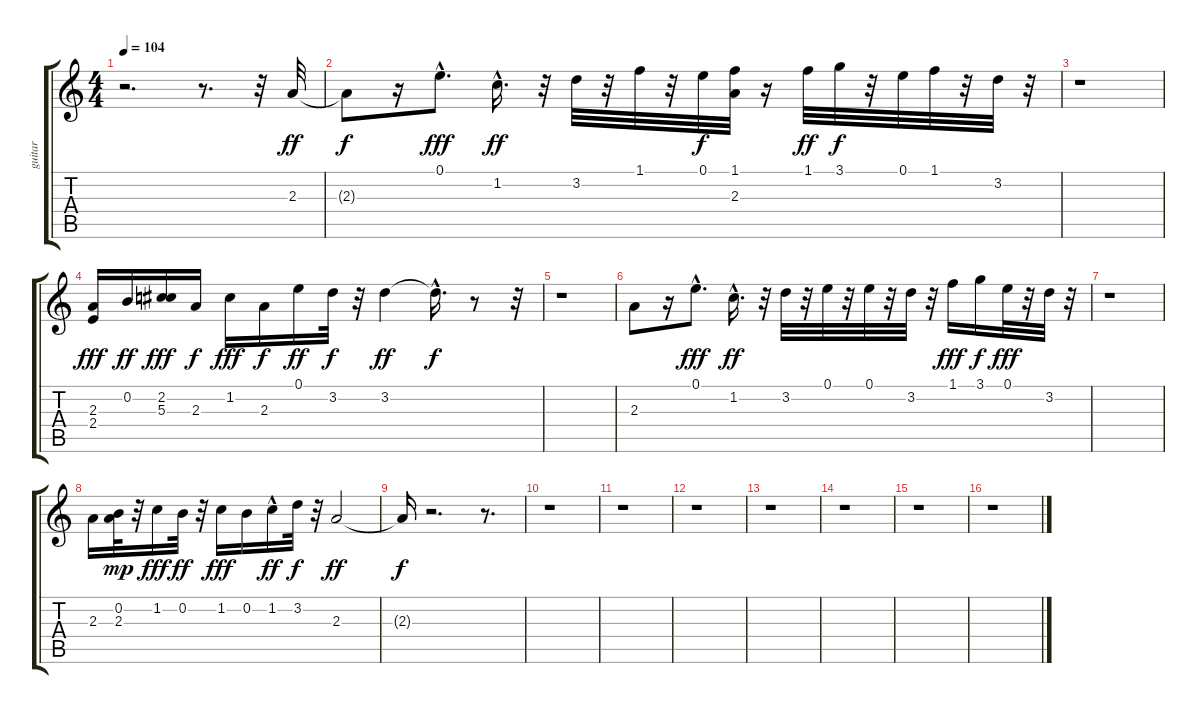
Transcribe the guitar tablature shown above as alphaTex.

\track ("guitar" "guitar") {instrument electricguitarjazz}
\staff {score tabs}
\tuning (E4 B3 G3 D3 A2 E2) {hide}
\ts (4 4)
\tempo 104
\clef g2
\ks c
r.2{d dy ff instrument electricguitarjazz} r.8{d} r.32 2.3.32 |
2.3{t}.8{dy f} r.16 0.1{hac}.8{d dy fff} 1.2{hac}.16{d dy ff} r.32 3.2.32 r.32 1.1.32 r.32 0.1.32{dy f} (1.1 2.3).32 r.16 1.1.32{dy ff} 3.1.32{dy f} r.32 0.1.32 1.1.32 r.32 3.2.32 r.32 |
r.1 |
(2.3 2.4).16{dy fff} 0.2.16{dy ff} (2.2 5.3).16{dy fff} 2.3.16{dy f} 1.2.16{dy fff} 2.3.16{dy f} 0.1.16{dy ff} 3.2.32{dy f} r.32 3.2.4{dy ff} 3.2{hac t}.16{d dy f} r.8 r.32 |
r.1 |
2.3.8 r.16 0.1{hac}.8{d dy fff} 1.2{hac}.16{d dy ff} r.32 3.2.32 r.32 0.1.32 r.32 0.1.32 r.32 3.2.32 r.32 1.1.16{dy fff} 3.1.16{dy f} 0.1.32{dy fff} r.32 3.2.32 r.32 |
r.1 |
2.3.16 (0.2 2.3).32{dy mp} r.32 1.2.16{dy fff} 0.2.32{dy ff} r.32 1.2.16{dy fff} 0.2.16 1.2{hac}.16{dy ff} 3.2.32{dy f} r.32 2.3.2{dy ff} |
2.3{t}.16{dy f} r.2{d} r.8{d} |
r.1 |
r.1 |
r.1 |
r.1 |
r.1 |
r.1 |
r.1
